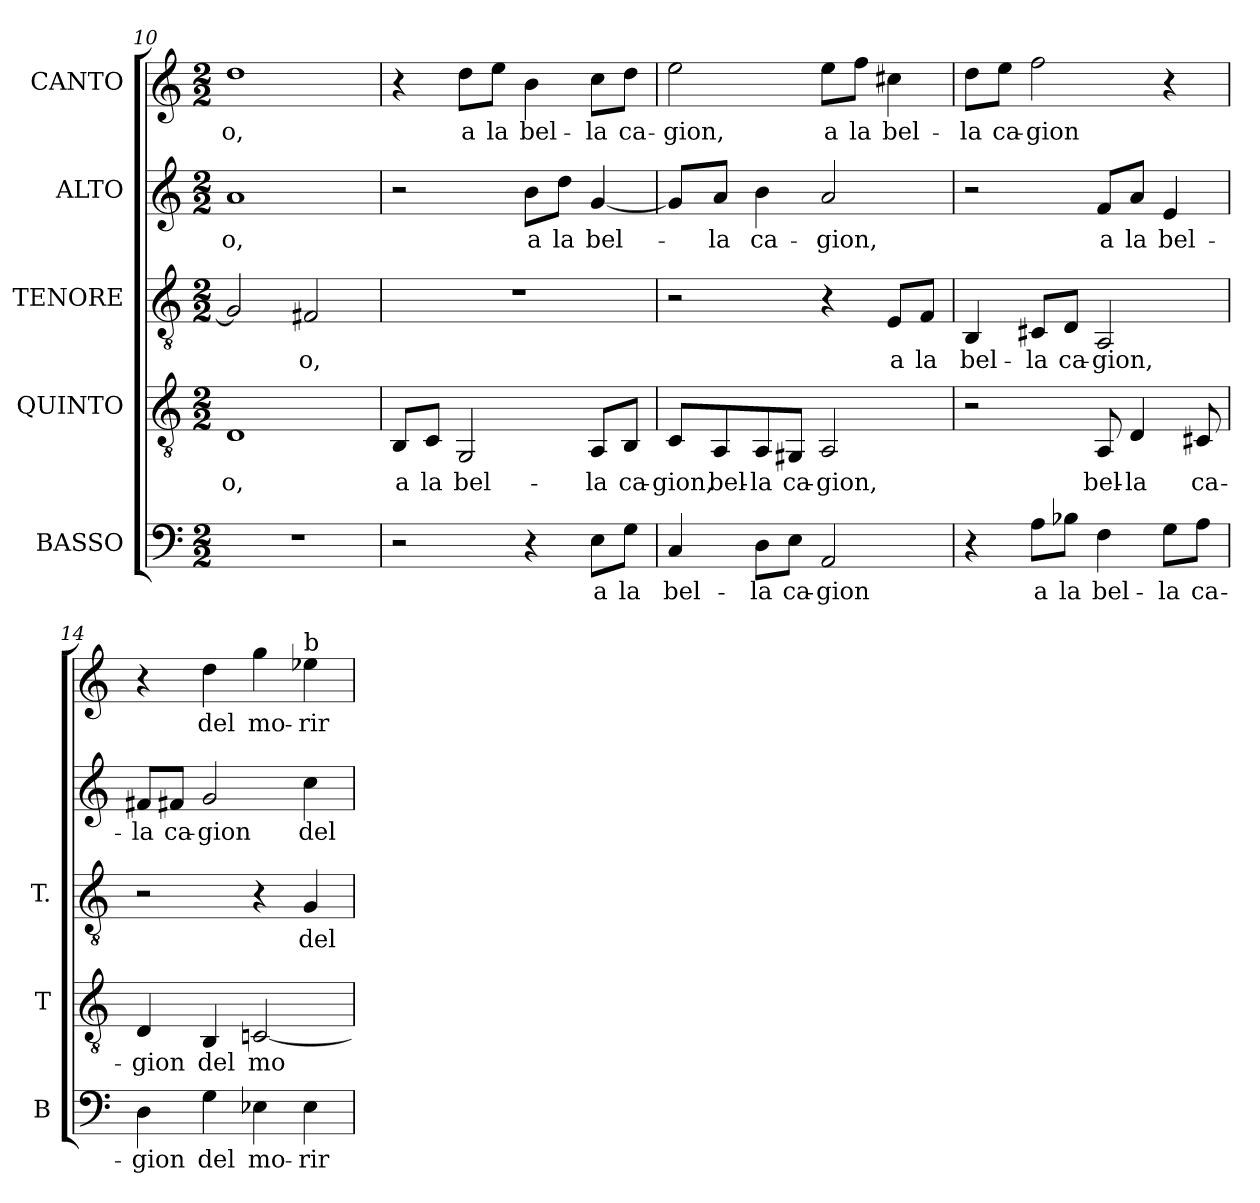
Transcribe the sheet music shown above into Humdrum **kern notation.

**kern	**text	**kern	**text	**kern	**text	**kern	**text	**kern	**text
*part5	*part5	*part4	*part4	*part3	*part3	*part2	*part2	*part1	*part1
*staff5	*staff5	*staff4	*staff4	*staff3	*staff3	*staff2	*staff2	*staff1	*staff1
*I"BASSO	*	*I"QUINTO	*	*I"TENORE	*	*I"ALTO	*	*I"CANTO	*
*I'B	*	*I'T	*	*I'T.	*	*	*	*	*
*clefF4	*	*clefGv2	*	*clefGv2	*	*clefG2	*	*clefG2	*
*k[]	*	*k[]	*	*k[]	*	*k[]	*	*k[]	*
*C:	*	*C:	*	*C:	*	*C:	*	*C:	*
*M2/2	*	*M2/2	*	*M2/2	*	*M2/2	*	*M2/2	*
=10	=10	=10	=10	=10	=10	=10	=10	=10	=10
!	!	!	!LO:LY:b:color=#000000	!	!	!	!	!	!
!	!	!	!	!	!	!	!LO:LY:b:color=#000000	!	!
!	!	!	!	!	!	!	!	!	!LO:LY:b:color=#000000
1r	.	1Di	-o,	2Gi/]	.	1ai	-o,	1ddi	-o,
!	!	!	!	!	!LO:LY:b:color=#000000	!	!	!	!
.	.	.	.	2F#Xi/	-o,	.	.	.	.
=11	=11	=11	=11	=11	=11	=11	=11	=11	=11
!	!	!	!LO:LY:b:color=#000000	!	!	!	!	!	!
2r	.	8BBi/L	a	1r	.	2r	.	4r	.
!	!	!	!LO:LY:b:color=#000000	!	!	!	!	!	!
.	.	8Ci/J	la	.	.	.	.	.	.
!	!	!	!LO:LY:b:color=#000000	!	!	!	!	!	!
!	!	!	!	!	!	!	!	!	!LO:LY:b:color=#000000
.	.	2GGi/	bel-	.	.	.	.	8ddi\L	a
!	!	!	!	!	!	!	!	!	!LO:LY:b:color=#000000
.	.	.	.	.	.	.	.	8eei\J	la
!	!	!	!	!	!	!	!LO:LY:b:color=#000000	!	!
!	!	!	!	!	!	!	!	!	!LO:LY:b:color=#000000
4r	.	.	.	.	.	8bi\L	a	4bi\	bel-
!	!	!	!	!	!	!	!LO:LY:b:color=#000000	!	!
.	.	.	.	.	.	8ddi\J	la	.	.
!	!LO:LY:b:color=#000000	!	!	!	!	!	!	!	!
!	!	!	!LO:LY:b:color=#000000	!	!	!	!	!	!
!	!	!	!	!	!	!	!LO:LY:b:color=#000000	!	!
!	!	!	!	!	!	!	!	!	!LO:LY:b:color=#000000
8Ei\L	a	8AAi/L	-la	.	.	[<4gi/	bel-	8cci\L	-la
!	!LO:LY:b:color=#000000	!	!	!	!	!	!	!	!
!	!	!	!LO:LY:b:color=#000000	!	!	!	!	!	!
!	!	!	!	!	!	!	!	!	!LO:LY:b:color=#000000
8Gi\J	la	8BBi/J	ca-	.	.	.	.	8ddi\J	ca-
!!LO:LB:g=z
=12	=12	=12	=12	=12	=12	=12	=12	=12	=12
!	!LO:LY:b:color=#000000	!	!	!	!	!	!	!	!
!	!	!	!LO:LY:b:color=#000000	!	!	!	!	!	!
!	!	!	!	!	!	!	!	!	!LO:LY:b:color=#000000
4Ci/	bel-	8Ci/L	-gion,	2r	.	8gi/L]	.	2eei\	-gion,
!	!	!	!LO:LY:b:color=#000000	!	!	!	!	!	!
!	!	!	!	!	!	!	!LO:LY:b:color=#000000	!	!
.	.	8AAi/	bel-	.	.	8ai/J	-la	.	.
!	!LO:LY:b:color=#000000	!	!	!	!	!	!	!	!
!	!	!	!LO:LY:b:color=#000000	!	!	!	!	!	!
!	!	!	!	!	!	!	!LO:LY:b:color=#000000	!	!
8Di\L	-la	8AAi/	-la	.	.	4bi\	ca-	.	.
!	!LO:LY:b:color=#000000	!	!	!	!	!	!	!	!
!	!	!	!LO:LY:b:color=#000000	!	!	!	!	!	!
8Ei\J	ca-	8GG#Xi/J	ca-	.	.	.	.	.	.
!	!LO:LY:b:color=#000000	!	!	!	!	!	!	!	!
!	!	!	!LO:LY:b:color=#000000	!	!	!	!	!	!
!	!	!	!	!	!	!	!LO:LY:b:color=#000000	!	!
!	!	!	!	!	!	!	!	!	!LO:LY:b:color=#000000
2AAi/	-gion	2AAi/	-gion,	4r	.	2ai/	-gion,	8eei\L	a
!	!	!	!	!	!	!	!	!	!LO:LY:b:color=#000000
.	.	.	.	.	.	.	.	8ffi\J	la
!	!	!	!	!	!LO:LY:b:color=#000000	!	!	!	!
!	!	!	!	!	!	!	!	!	!LO:LY:b:color=#000000
.	.	.	.	8Ei/L	a	.	.	4cc#Xi\	bel-
!	!	!	!	!	!LO:LY:b:color=#000000	!	!	!	!
.	.	.	.	8Fi/J	la	.	.	.	.
=13	=13	=13	=13	=13	=13	=13	=13	=13	=13
!	!	!	!	!	!LO:LY:b:color=#000000	!	!	!	!
!	!	!	!	!	!	!	!	!	!LO:LY:b:color=#000000
4r	.	2r	.	4BBi/	bel-	2r	.	8ddi\L	-la
!	!	!	!	!	!	!	!	!	!LO:LY:b:color=#000000
.	.	.	.	.	.	.	.	8eei\J	ca-
!	!LO:LY:b:color=#000000	!	!	!	!	!	!	!	!
!	!	!	!	!	!LO:LY:b:color=#000000	!	!	!	!
!	!	!	!	!	!	!	!	!	!LO:LY:b:color=#000000
8Ai\L	a	.	.	8C#Xi/L	-la	.	.	2ffi\	-gion
!	!LO:LY:b:color=#000000	!	!	!	!	!	!	!	!
!	!	!	!	!	!LO:LY:b:color=#000000	!	!	!	!
8B-Xi\J	la	.	.	8Di/J	ca-	.	.	.	.
!	!LO:LY:b:color=#000000	!	!	!	!	!	!	!	!
!	!	!	!LO:LY:b:color=#000000	!	!	!	!	!	!
!	!	!	!	!	!LO:LY:b:color=#000000	!	!	!	!
!	!	!	!	!	!	!	!LO:LY:b:color=#000000	!	!
4Fi\	bel-	8AAi/	bel-	2AAi/	-gion,	8fi/L	a	.	.
!	!	!	!LO:LY:b:color=#000000	!	!	!	!	!	!
!	!	!	!	!	!	!	!LO:LY:b:color=#000000	!	!
.	.	4Di/	-la	.	.	8ai/J	la	.	.
!	!LO:LY:b:color=#000000	!	!	!	!	!	!	!	!
!	!	!	!	!	!	!	!LO:LY:b:color=#000000	!	!
8Gi\L	-la	.	.	.	.	4ei/	bel-	4r	.
!	!LO:LY:b:color=#000000	!	!	!	!	!	!	!	!
!	!	!	!LO:LY:b:color=#000000	!	!	!	!	!	!
8Ai\J	ca-	8C#Xi/	ca-	.	.	.	.	.	.
=14	=14	=14	=14	=14	=14	=14	=14	=14	=14
!	!LO:LY:b:color=#000000	!	!	!	!	!	!	!	!
!	!	!	!LO:LY:b:color=#000000	!	!	!	!	!	!
!	!	!	!	!	!	!	!LO:LY:b:color=#000000	!	!
4Di\	-gion	4Di/	-gion	2r	.	8f#Xi/L	-la	4r	.
!	!	!	!	!	!	!	!LO:LY:b:color=#000000	!	!
.	.	.	.	.	.	8f#Xi/J	ca-	.	.
!	!LO:LY:b:color=#000000	!	!	!	!	!	!	!	!
!	!	!	!LO:LY:b:color=#000000	!	!	!	!	!	!
!	!	!	!	!	!	!	!LO:LY:b:color=#000000	!	!
!	!	!	!	!	!	!	!	!	!LO:LY:b:color=#000000
4Gi\	del	4BBi/	del	.	.	2gi/	-gion	4ddi\	del
!	!LO:LY:b:color=#000000	!	!	!	!	!	!	!	!
!	!	!	!LO:LY:b:color=#000000	!	!	!	!	!	!
!	!	!	!	!	!	!	!	!	!LO:LY:b:color=#000000
4E-Xi\	mo-	[<2Cni/	mo-	4r	.	.	.	4ggi\	mo-
!	!LO:LY:b:color=#000000	!	!	!	!	!	!	!	!
!	!	!	!	!	!LO:LY:b:color=#000000	!	!	!	!
!	!	!	!	!	!	!	!LO:LY:b:color=#000000	!	!
!	!	!	!	!	!	!	!	!LO:TX:a:t=b	!
!	!	!	!	!	!	!	!	!	!LO:LY:b:color=#000000
4E-i\	-rir	.	.	4Gi/	del	4cci\	del	4ee-i\	-rir
=	=	=	=	=	=	=	=	=	=
*-	*-	*-	*-	*-	*-	*-	*-	*-	*-
